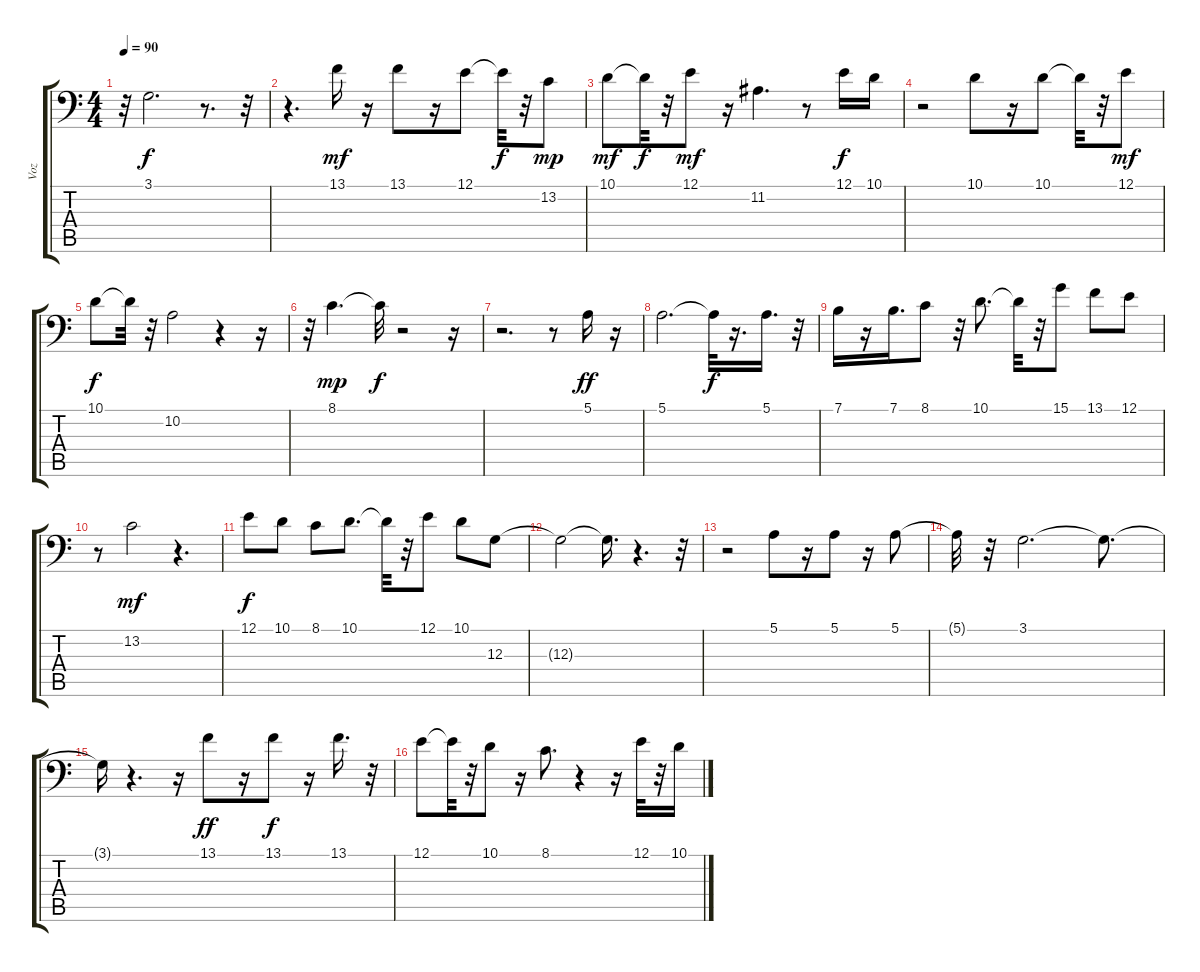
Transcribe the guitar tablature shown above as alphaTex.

\track ("Voz" "Voz") {instrument tenorsax}
\staff {score tabs}
\tuning (E3 B2 G2 D2 A1 E1) {hide}
\ts (4 4)
\tempo 90
\clef f4
\ks c
r.32{dy f} 3.1.2{d} r.8{d} r.32 |
r.4{d} 13.1.16{dy mf} r.16 13.1.8 r.16 12.1.8 12.1{t}.32{dy f} r.32 13.2.8{dy mp} |
10.1.8{dy mf} 10.1{t}.32{dy f} r.32 12.1.8{dy mf} r.16 11.2.4{d} r.8 12.1.16{dy f} 10.1.16 |
r.2 10.1.8 r.16 10.1.8 10.1{t}.32 r.32 12.1.8{dy mf} |
10.1.8{dy f} 10.1{t}.32 r.32 10.2.2 r.4 r.16 |
r.32 8.1.4{d dy mp} 8.1{t}.32{dy f} r.2 r.16 |
r.2{d} r.8 5.1.16{dy ff} r.16 |
5.1.2{d} 5.1{t}.32{dy f} r.16{d} 5.1.16{d} r.32 |
7.1.16 r.16 7.1.16{d} 8.1.8 r.32 10.1.8{d} 10.1{t}.32 r.32 15.1.8 13.1.8 12.1.8 |
r.8 13.2.2{dy mf} r.4{d} |
12.1.8{dy f} 10.1.8 8.1.8 10.1.8{d} 10.1{t}.32 r.32 12.1.8 10.1.8 12.3.8 |
12.3{t}.2 12.3{t}.16{d} r.4{d} r.32 |
r.2 5.1.8 r.16 5.1.8 r.16 5.1.8 |
5.1{t}.32 r.32 3.1.2{d} 3.1{t}.8{d} |
3.1{t}.16 r.4{d} r.16 13.1.8{dy ff} r.16 13.1.8{dy f} r.16 13.1.16{d} r.32 |
12.1.8 12.1{t}.32 r.32 10.1.8 r.16 8.1.8{d} r.4 r.16 12.1.32 r.32 10.1.16
